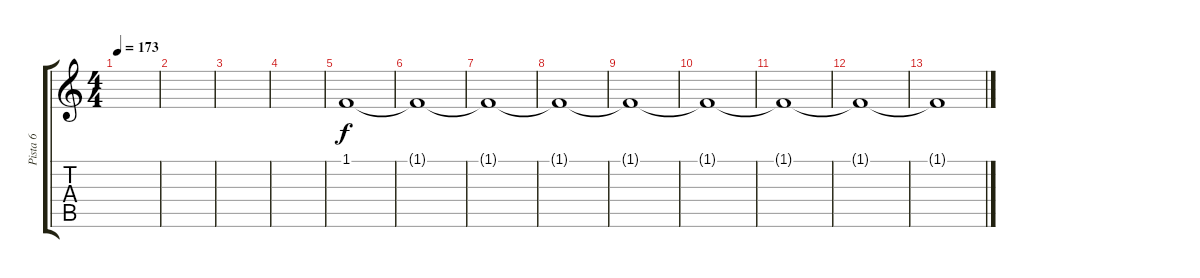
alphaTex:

\track ("Pista 6" "Pista 6") {instrument stringensemble2}
\staff {score tabs}
\tuning (E4 B3 G3 D3 A2 E2) {hide}
\ts (4 4)
\tempo 173
\clef g2
\ks c
|
|
|
|
1.1.1 |
1.1{t}.1 |
1.1{t}.1 |
1.1{t}.1 |
1.1{t}.1 |
1.1{t}.1 |
1.1{t}.1 |
1.1{t}.1 |
1.1{t}.1
